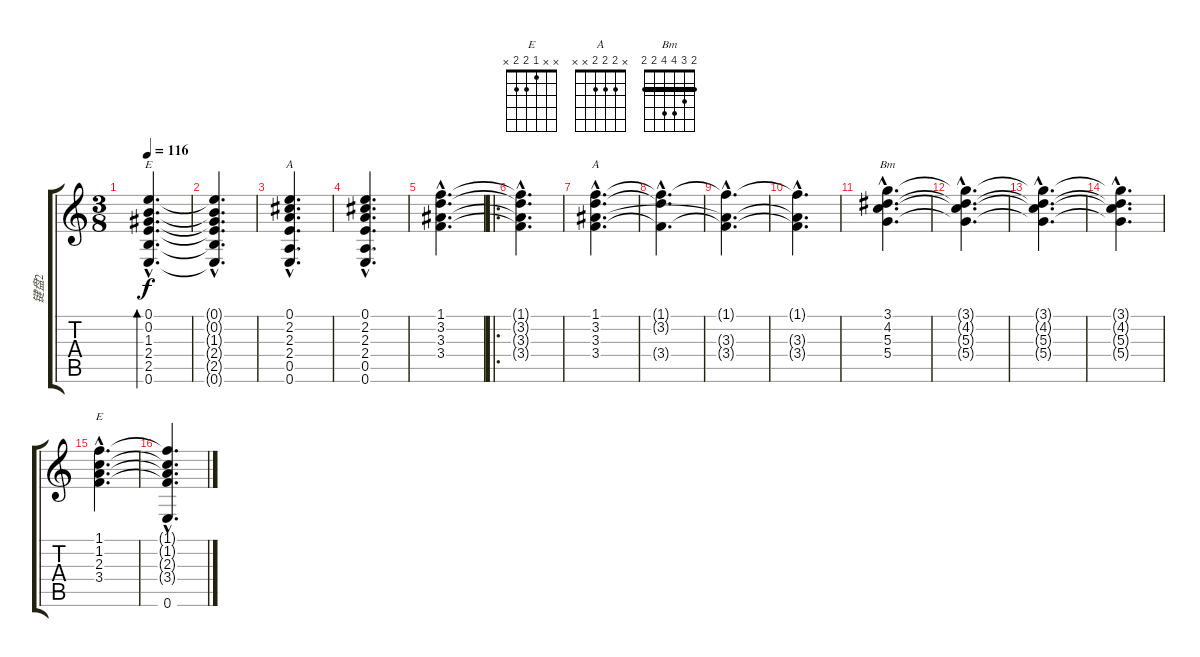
\track ("键盘2" "键盘2") {instrument acousticguitarnylon}
\staff {score tabs}
\tuning (E4 B3 G3 D3 A2 E2) {hide}
\chord ("E" 0 0 1 2 2 0)
\chord ("A" 0 2 2 2 0 x)
\chord ("A" x 2 2 2 x x)
\chord ("Bm" 2 3 4 4 2 2) {barre 2}
\chord ("E" x x 1 2 2 x)
\ts (3 8)
\tempo 116
\clef g2
\ks c
(0.1{hac} 0.2{hac} 1.3{hac} 2.4{hac} 2.5{hac} 0.6{hac}).4{d bd 240 ch "E" dy f} |
(0.1{hac t} 0.2{hac t} 1.3{hac t} 2.4{hac t} 2.5{hac t} 0.6{hac t}).4{d} |
(0.1{hac} 2.2{hac} 2.3{hac} 2.4{hac} 0.5{hac} 0.6{hac}).4{d ch "A"} |
(0.1{hac} 2.2{hac} 2.3{hac} 2.4{hac} 0.5{hac} 0.6{hac}).4{d} |
(1.1{hac} 3.2{hac} 3.3{hac} 3.4{hac}).4{d instrument synthstrings2} |
\ro
(1.1{hac t} 3.2{hac t} 3.3{hac t} 3.4{hac t}).4{d} |
(1.1{hac} 3.2{hac} 3.3{hac} 3.4{hac}).4{d ch "A"} |
(1.1{hac t} 3.2{hac t} 3.4{hac t}).4{d} |
(1.1{hac t} 3.3{hac t} 3.4{hac t}).4{d} |
(1.1{hac t} 3.3{hac t} 3.4{hac t}).4{d} |
(3.1{hac} 4.2{hac} 5.3{hac} 5.4{hac}).4{d ch "Bm"} |
(3.1{hac t} 4.2{hac t} 5.3{hac t} 5.4{hac t}).4{d} |
(3.1{hac t} 4.2{hac t} 5.3{hac t} 5.4{hac t}).4{d} |
(3.1{hac t} 4.2{hac t} 5.3{hac t} 5.4{hac t}).4{d} |
(1.1{hac} 1.2{hac} 2.3{hac} 3.4{hac}).4{d ch "E"} |
(1.1{hac t} 1.2{hac t} 2.3{hac t} 3.4{hac t} 0.6{hac}).4{d}
